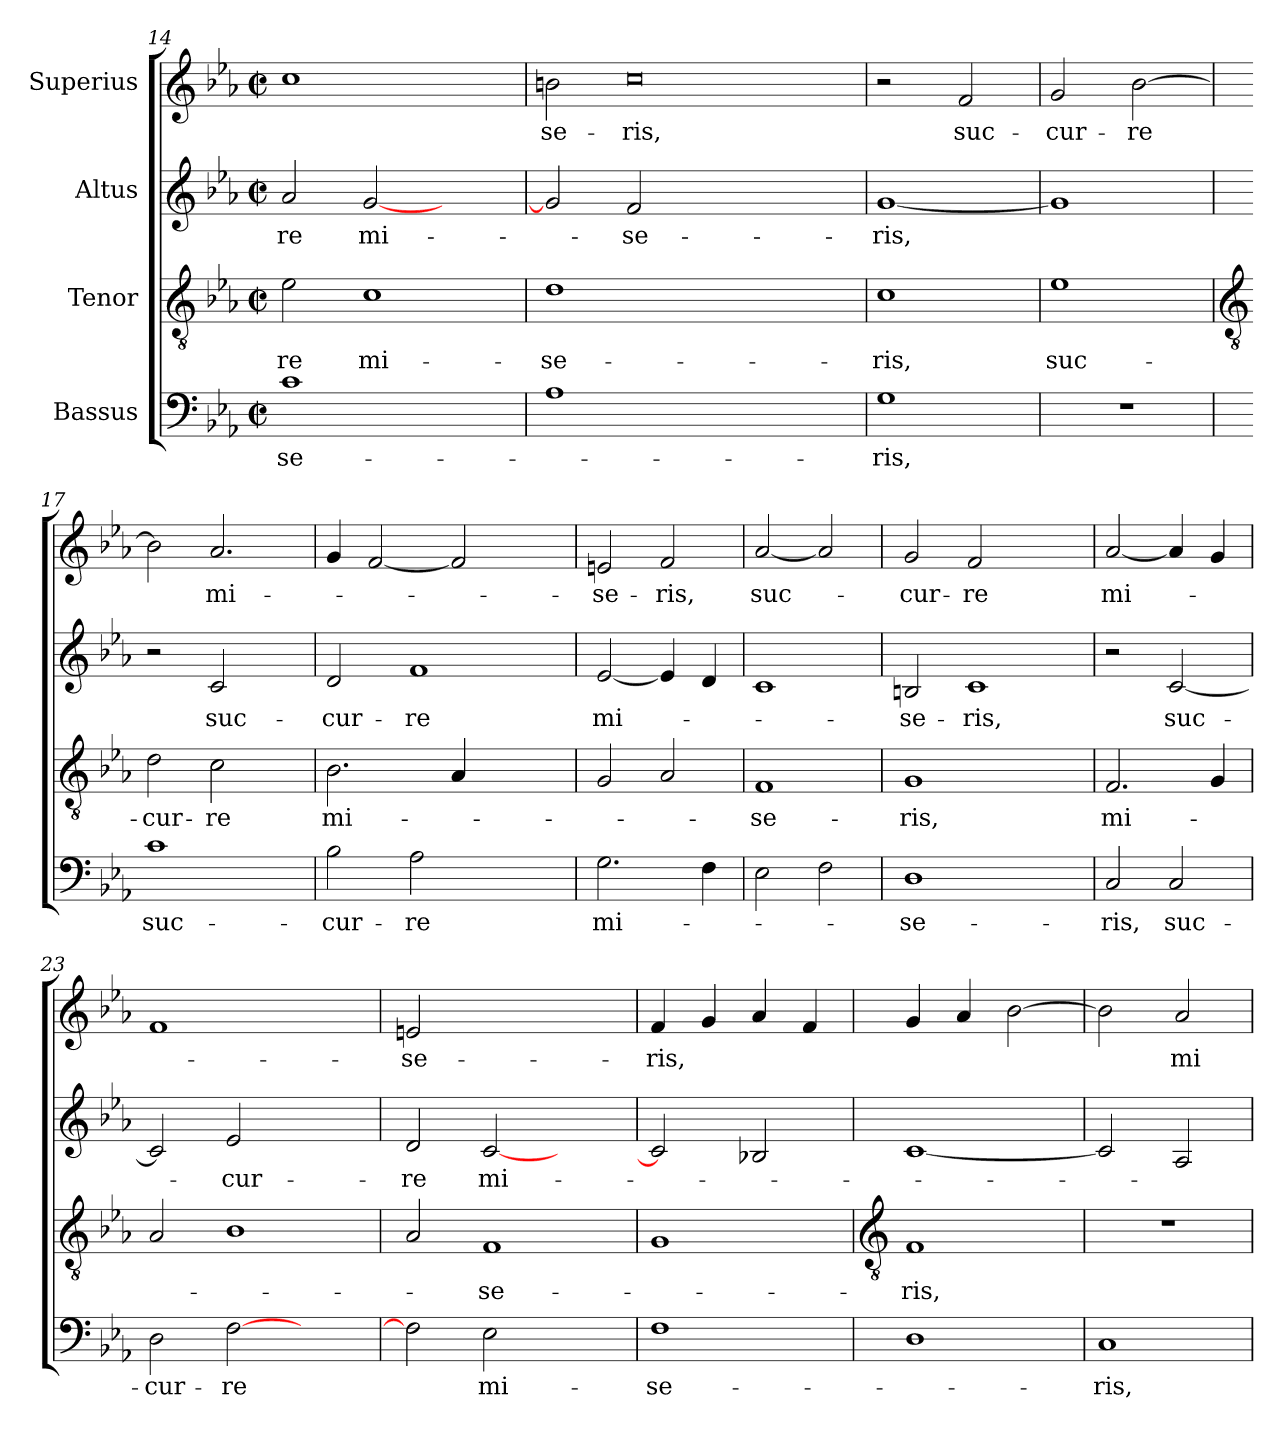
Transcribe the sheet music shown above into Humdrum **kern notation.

**kern	**text	**kern	**text	**kern	**text	**kern	**text
*part4	*part4	*part3	*part3	*part2	*part2	*part1	*part1
*staff4	*staff4	*staff3	*staff3	*staff2	*staff2	*staff1	*staff1
*I"Bassus	*	*I"Tenor	*	*I"Altus	*	*I"Superius	*
*clefF4	*	*clefGv2	*	*clefG2	*	*clefG2	*
*k[b-e-a-]	*	*k[b-e-a-]	*	*k[b-e-a-]	*	*k[b-e-a-]	*
*E-:	*	*E-:	*	*E-:	*	*E-:	*
*M2/2	*	*M2/2	*	*M2/2	*	*M2/2	*
*met(c|)	*	*met(c|)	*	*met(c|)	*	*met(c|)	*
=14	=14	=14	=14	=14	=14	=14	=14
!	!LO:LY:b	!	!LO:LY:b	!	!LO:LY:b	!	!
1c	-se-	2e-\	-re	2a-/	-re	1cc	.
!	!	!	!LO:LY:b	!	!LO:LY:b	!	!
.	.	1c	mi-	[2g/	mi-	.	.
2ryy	.	.	.	2ryy	.	2ryy	.
=15	=15	=15	=15	=15	=15	=15	=15
!	!	!	!LO:LY:b	!	!	!	!LO:LY:b
1A-	.	1d	-se-	2g/]	.	2bn\	-se-
!	!	!	!	!	!LO:LY:b	!	!LO:LY:b
.	.	.	.	2f/	-se-	0cc	-ris,
1.ryy	.	1.ryy	.	1.ryy	.	.	.
!!LO:LB:g=z
=16	=16	=16	=16	=16	=16	=16	=16
!	!LO:LY:b	!	!LO:LY:b	!	!LO:LY:b	!	!
1G	-ris,	1c	-ris,	[1g	-ris,	2r	.
!	!	!	!	!	!	!	!LO:LY:b
.	.	.	.	.	.	2f/	suc-
=16A	=16A	=16A	=16A	=16A	=16A	=16A	=16A
!	!	!	!LO:LY:b	!	!	!	!LO:LY:b
1r	.	1e-	suc-	1g]	.	2g/	-cur-
!	!	!	!	!	!	!	!LO:LY:b
.	.	.	.	.	.	[2b-\	-re
!!LO:LB:g=z
=17A	=17A	=17A	=17A	=17A	=17A	=17A	=17A
*	*	*clefGv2	*	*	*	*	*
!	!LO:LY:b	!	!LO:LY:b	!	!	!	!
1c	suc-	2d\	-cur-	2r	.	2b-\]	.
!	!	!	!LO:LY:b	!	!LO:LY:b	!	!LO:LY:b
.	.	2c\	-re	2c/	suc-	2.a-/	mi-
4ryy	.	4ryy	.	4ryy	.	.	.
!!LO:LB:g=z
=18A	=18A	=18A	=18A	=18A	=18A	=18A	=18A
!	!LO:LY:b	!	!LO:LY:b	!	!LO:LY:b	!	!
2B-\	-cur-	2.B-\	mi-	2d/	-cur-	4g/	.
.	.	.	.	.	.	[2f/	.
!	!LO:LY:b	!	!	!	!LO:LY:b	!	!
2A-\	-re	.	.	1f	-re	.	.
.	.	4A-/	.	.	.	2f/]	.
2ryy	.	2ryy	.	.	.	.	.
.	.	.	.	.	.	4ryy	.
=19A	=19A	=19A	=19A	=19A	=19A	=19A	=19A
!	!LO:LY:b	!	!	!	!LO:LY:b	!	!LO:LY:b
2.G\	mi-	2G/	.	[2e-/	mi-	2en/	-se-
!	!	!	!	!	!	!	!LO:LY:b
.	.	2A-/	.	4e-/]	.	2f/	-ris,
4F\	.	.	.	4d/	.	.	.
=20A	=20A	=20A	=20A	=20A	=20A	=20A	=20A
!	!	!	!LO:LY:b	!	!	!	!LO:LY:b
2E-\	.	1F	-se-	1c	.	[2a-/	suc-
2F\	.	.	.	.	.	2a-/]	.
=21A	=21A	=21A	=21A	=21A	=21A	=21A	=21A
!	!LO:LY:b	!	!LO:LY:b	!	!LO:LY:b	!	!LO:LY:b
1D	-se-	1G	-ris,	2Bn/	-se-	2g/	-cur-
!	!	!	!	!	!LO:LY:b	!	!LO:LY:b
.	.	.	.	1c	-ris,	2f/	-re
2ryy	.	2ryy	.	.	.	2ryy	.
=22A	=22A	=22A	=22A	=22A	=22A	=22A	=22A
!	!LO:LY:b	!	!LO:LY:b	!	!	!	!LO:LY:b
2C/	-ris,	2.F/	mi-	2r	.	[2a-/	mi-
!	!LO:LY:b	!	!	!	!LO:LY:b	!	!
2C/	suc-	.	.	[2c/	suc-	4a-/]	.
.	.	4G/	.	.	.	4g/	.
=23A	=23A	=23A	=23A	=23A	=23A	=23A	=23A
!	!LO:LY:b	!	!	!	!	!	!
2D\	-cur-	2A-/	.	2c/]	.	1f	.
!	!LO:LY:b	!	!	!	!LO:LY:b	!	!
[2F\	-re	1B-	.	2e-/	-cur-	.	.
2ryy	.	.	.	2ryy	.	2ryy	.
=24A	=24A	=24A	=24A	=24A	=24A	=24A	=24A
!	!	!	!	!	!LO:LY:b	!	!LO:LY:b
2F\]	.	2A-/	.	2d/	-re	2en/	-se-
!	!LO:LY:b	!	!LO:LY:b	!	!LO:LY:b	!	!
2E-\	mi-	1F	-se-	[2c/	mi-	1ryy	.
2ryy	.	.	.	2ryy	.	.	.
!!LO:LB:g=z
=25	=25	=25	=25	=25	=25	=25	=25
!	!LO:LY:b	!	!	!	!	!	!LO:LY:b
1F	-se-	1G	.	2c/]	.	4f/	-ris,
.	.	.	.	.	.	4g/	.
.	.	.	.	2B-X/	.	4a-/	.
.	.	.	.	.	.	4f/	.
!!LO:LB:g=z
=26A	=26A	=26A	=26A	=26A	=26A	=26A	=26A
*	*	*clefGv2	*	*	*	*	*
!	!	!	!LO:LY:b	!	!	!	!
1D	.	1F	-ris,	[1c	.	4g/	.
.	.	.	.	.	.	4a-/	.
.	.	.	.	.	.	[2b-\	.
!!LO:LB:g=z
=27A	=27A	=27A	=27A	=27A	=27A	=27A	=27A
!	!LO:LY:b	!	!	!	!	!	!
1C	-ris,	1r	.	2c/]	.	2b-\]	.
!	!	!	!	!	!	!	!LO:LY:b
.	.	.	.	2A-/	.	2a-/	mi-
=	=	=	=	=	=	=	=
*-	*-	*-	*-	*-	*-	*-	*-
